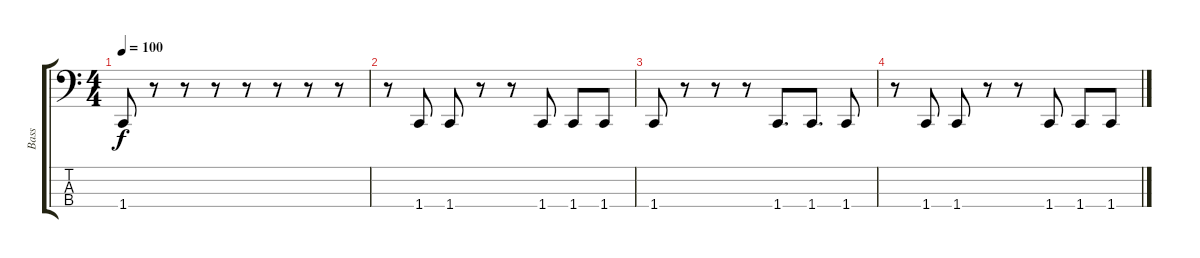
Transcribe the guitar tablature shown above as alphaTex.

\track ("Bass" "Bass") {instrument electricbasspick}
\staff {score tabs}
\tuning (E2 B1 Gb1 B0) {hide}
\ts (4 4)
\tempo 100
\clef f4
\ks c
1.4.8{dy f} r.8 r.8 r.8 r.8 r.8 r.8 r.8 |
r.8 1.4.8 1.4.8 r.8 r.8 1.4.8 1.4.8 1.4.8 |
1.4.8 r.8 r.8 r.8 1.4.8{d} 1.4.8{d} 1.4.8 |
r.8 1.4.8 1.4.8 r.8 r.8 1.4.8 1.4.8 1.4.8
